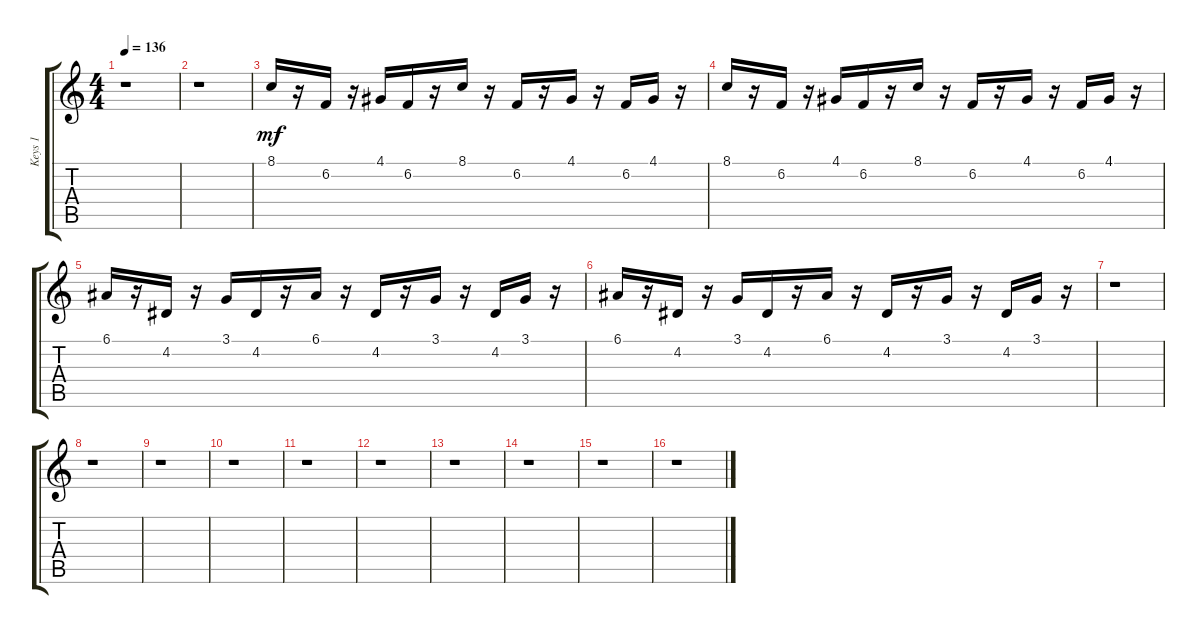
\track ("Keys 1" "Keys 1") {instrument synthbrass1}
\staff {score tabs}
\tuning (E4 B3 G3 D3 A2 E2) {hide}
\ts (4 4)
\tempo 136
\clef g2
\ks c
r.1{dy mf} |
r.1 |
8.1.16 r.16 6.2.16 r.16 4.1.16 6.2.16 r.16 8.1.16 r.16 6.2.16 r.16 4.1.16 r.16 6.2.16 4.1.16 r.16 |
8.1.16 r.16 6.2.16 r.16 4.1.16 6.2.16 r.16 8.1.16 r.16 6.2.16 r.16 4.1.16 r.16 6.2.16 4.1.16 r.16 |
6.1.16 r.16 4.2.16 r.16 3.1.16 4.2.16 r.16 6.1.16 r.16 4.2.16 r.16 3.1.16 r.16 4.2.16 3.1.16 r.16 |
6.1.16 r.16 4.2.16 r.16 3.1.16 4.2.16 r.16 6.1.16 r.16 4.2.16 r.16 3.1.16 r.16 4.2.16 3.1.16 r.16 |
r.1 |
r.1 |
r.1 |
r.1 |
r.1 |
r.1 |
r.1 |
r.1 |
r.1 |
r.1
